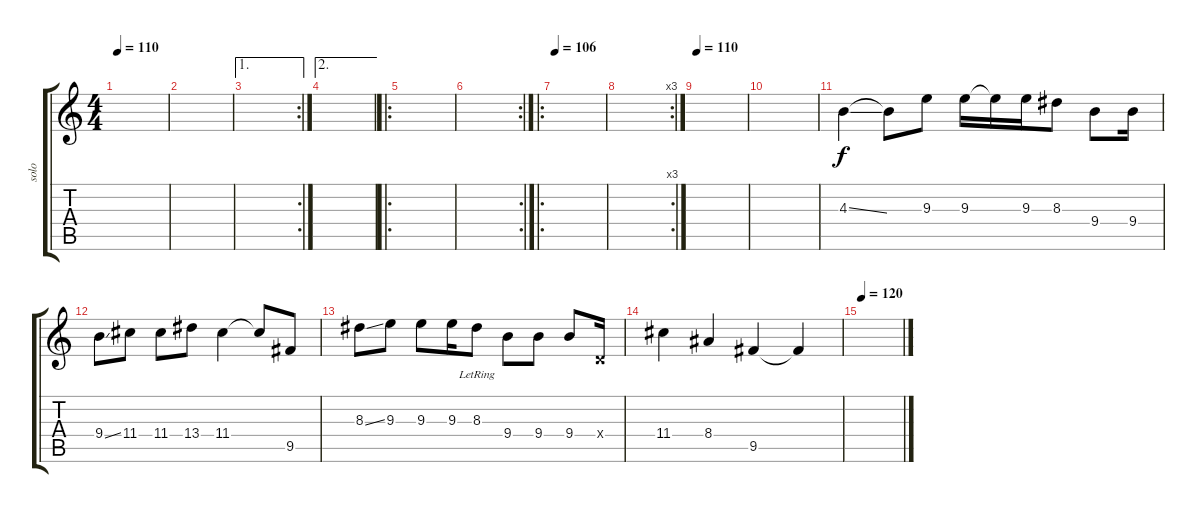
\track ("solo" "solo") {instrument overdrivenguitar}
\staff {score tabs}
\tuning (E4 B3 G3 D3 A2 E2) {hide}
\ts (4 4)
\tempo 110
\clef g2
\ks c
|
|
\ae 1
\rc 2
|
\ae 2
|
\ro
|
\rc 2
|
\ro
\tempo 106
|
\rc 3
|
\tempo 110
|
|
4.3{ss}.4{instrument overdrivenguitar} 4.3{t}.8 9.3.8 9.3.16 9.3{t}.16 9.3.16 8.3.8 9.4.8 9.4.16 |
9.4{ss}.8 11.4.8 11.4.8 13.4.8 11.4.4 11.4{t}.8 9.5.8 |
8.3{ss}.8 9.3.8 9.3.8 9.3.16 8.3{lr}.8 9.4.8 9.4.8 9.4.8 0.4{x}.16 |
11.4.4 8.4.4 9.5.4 9.5{t}.4 |
\tempo 120
